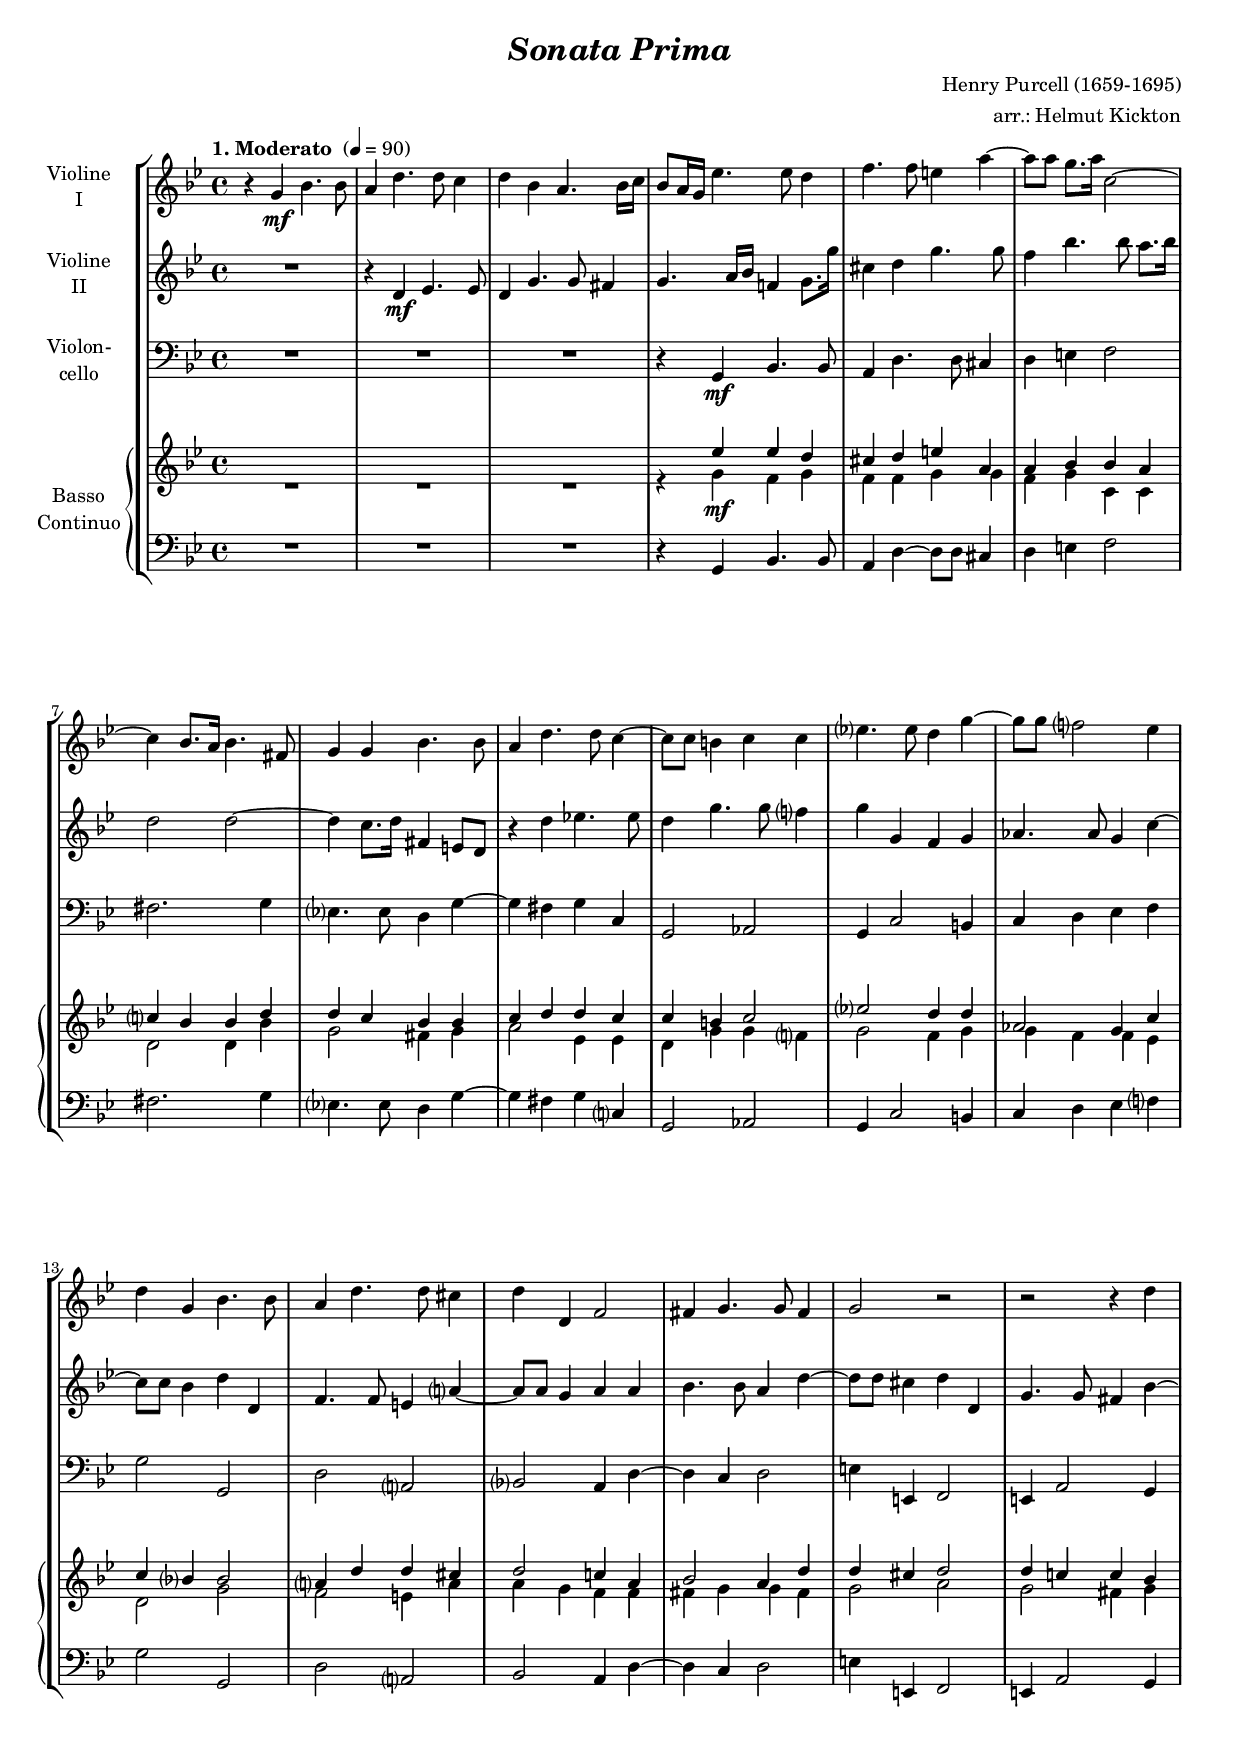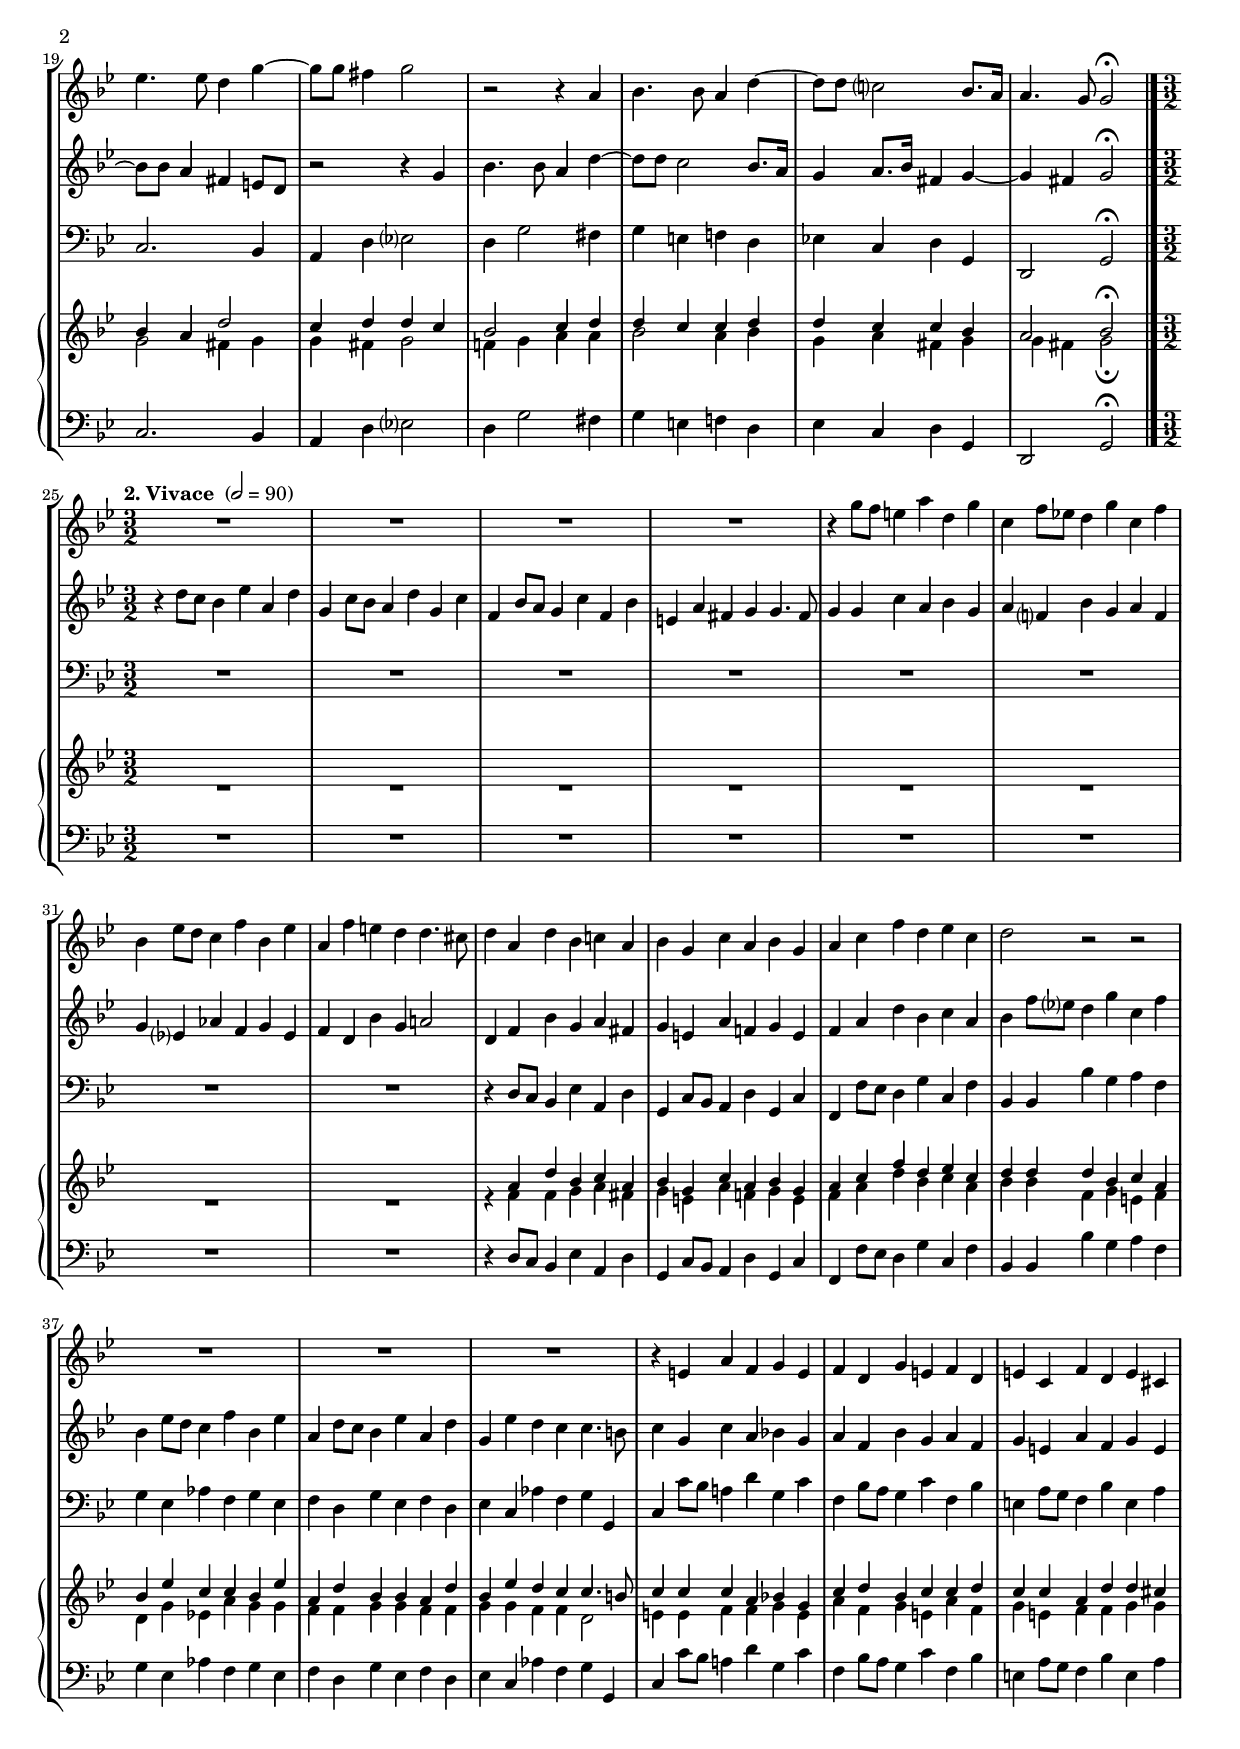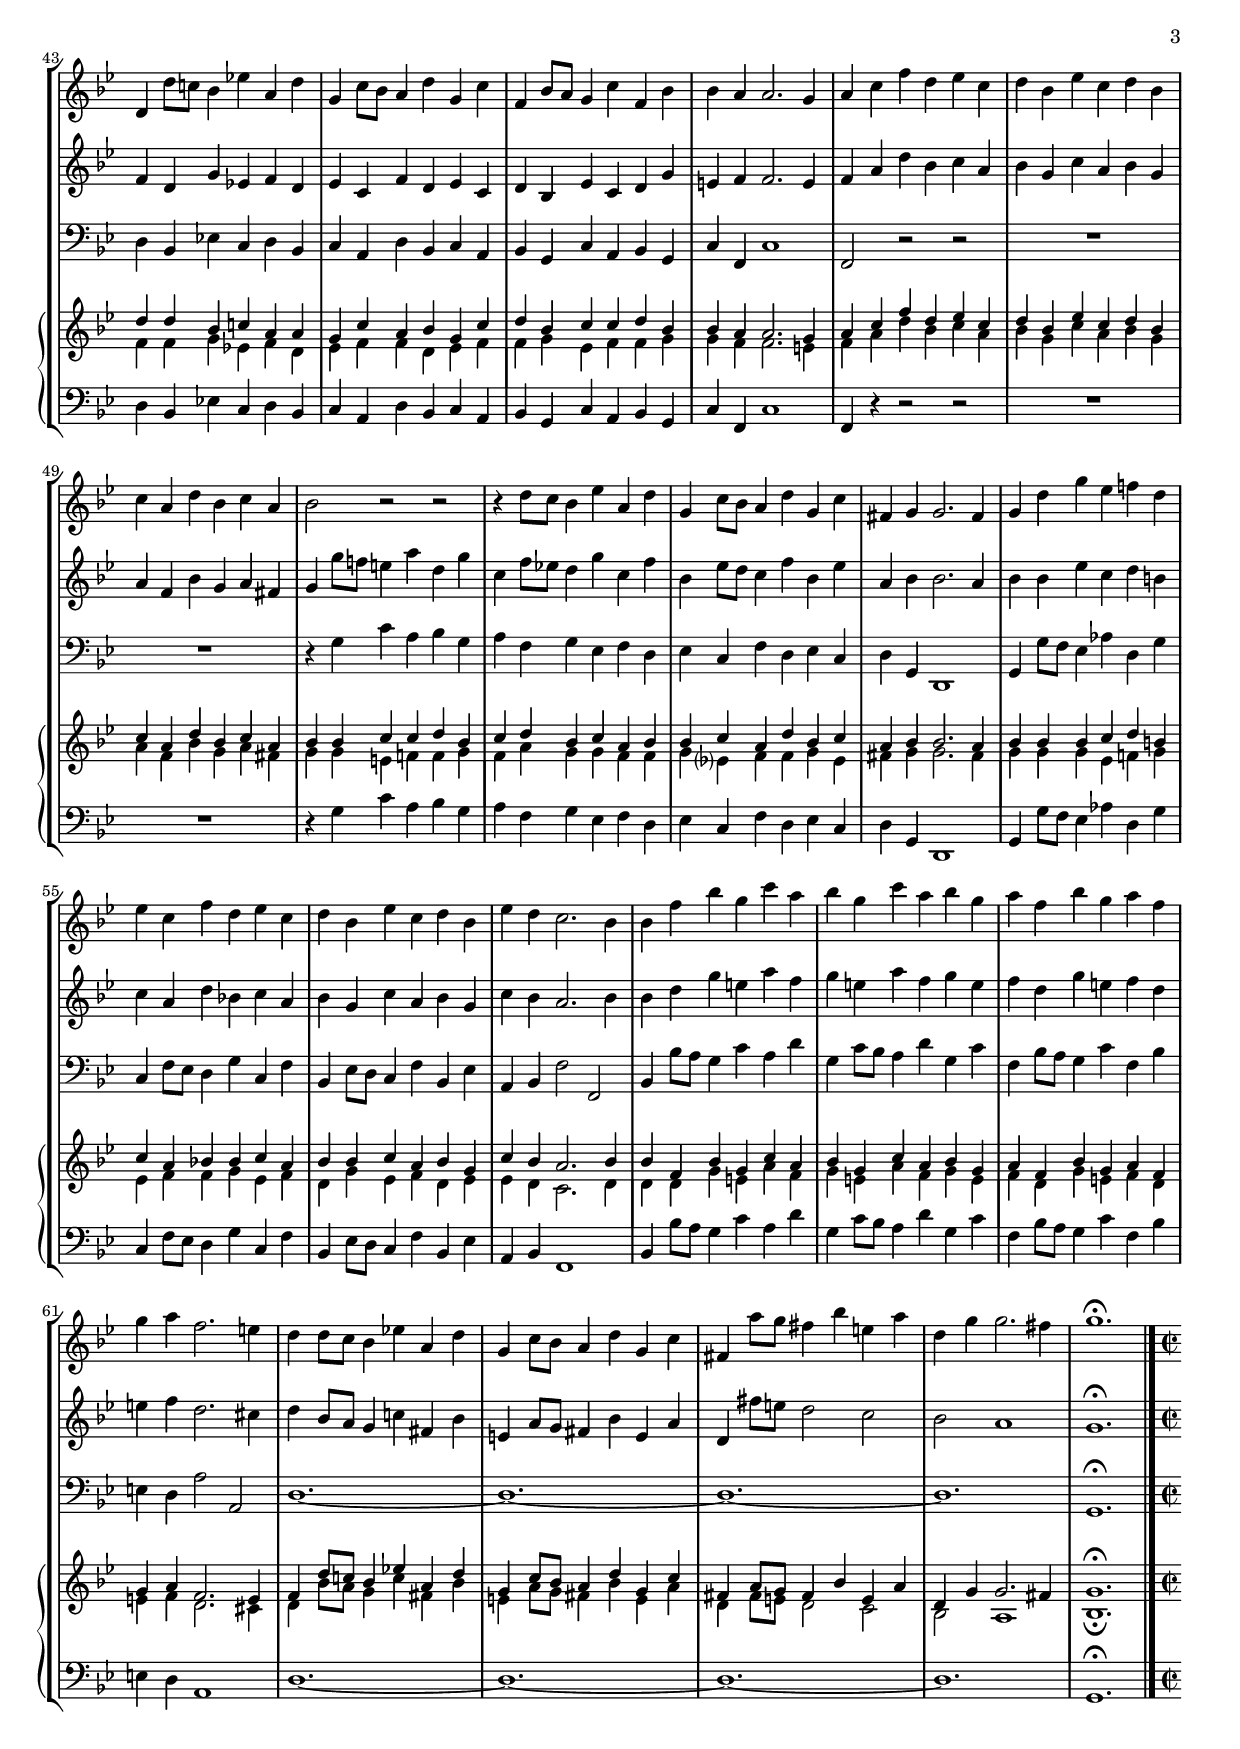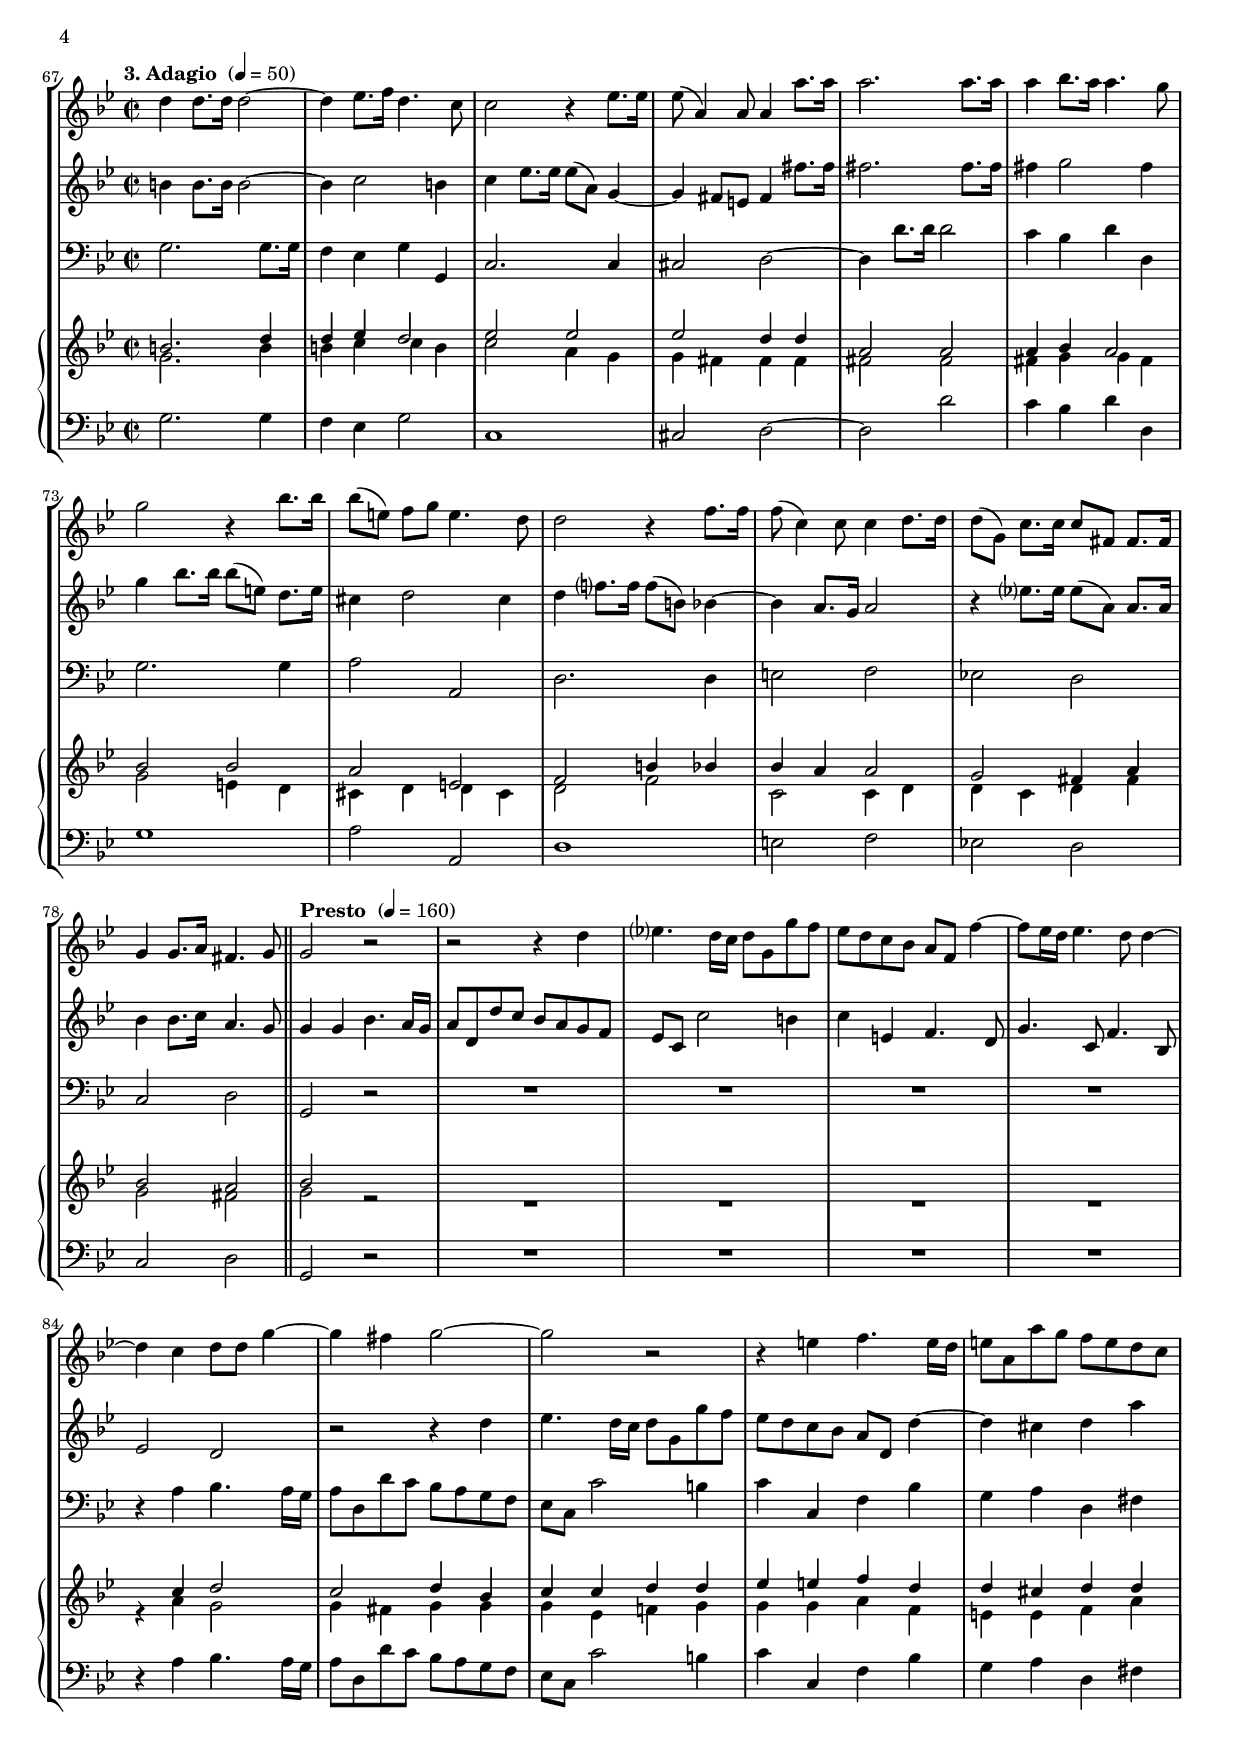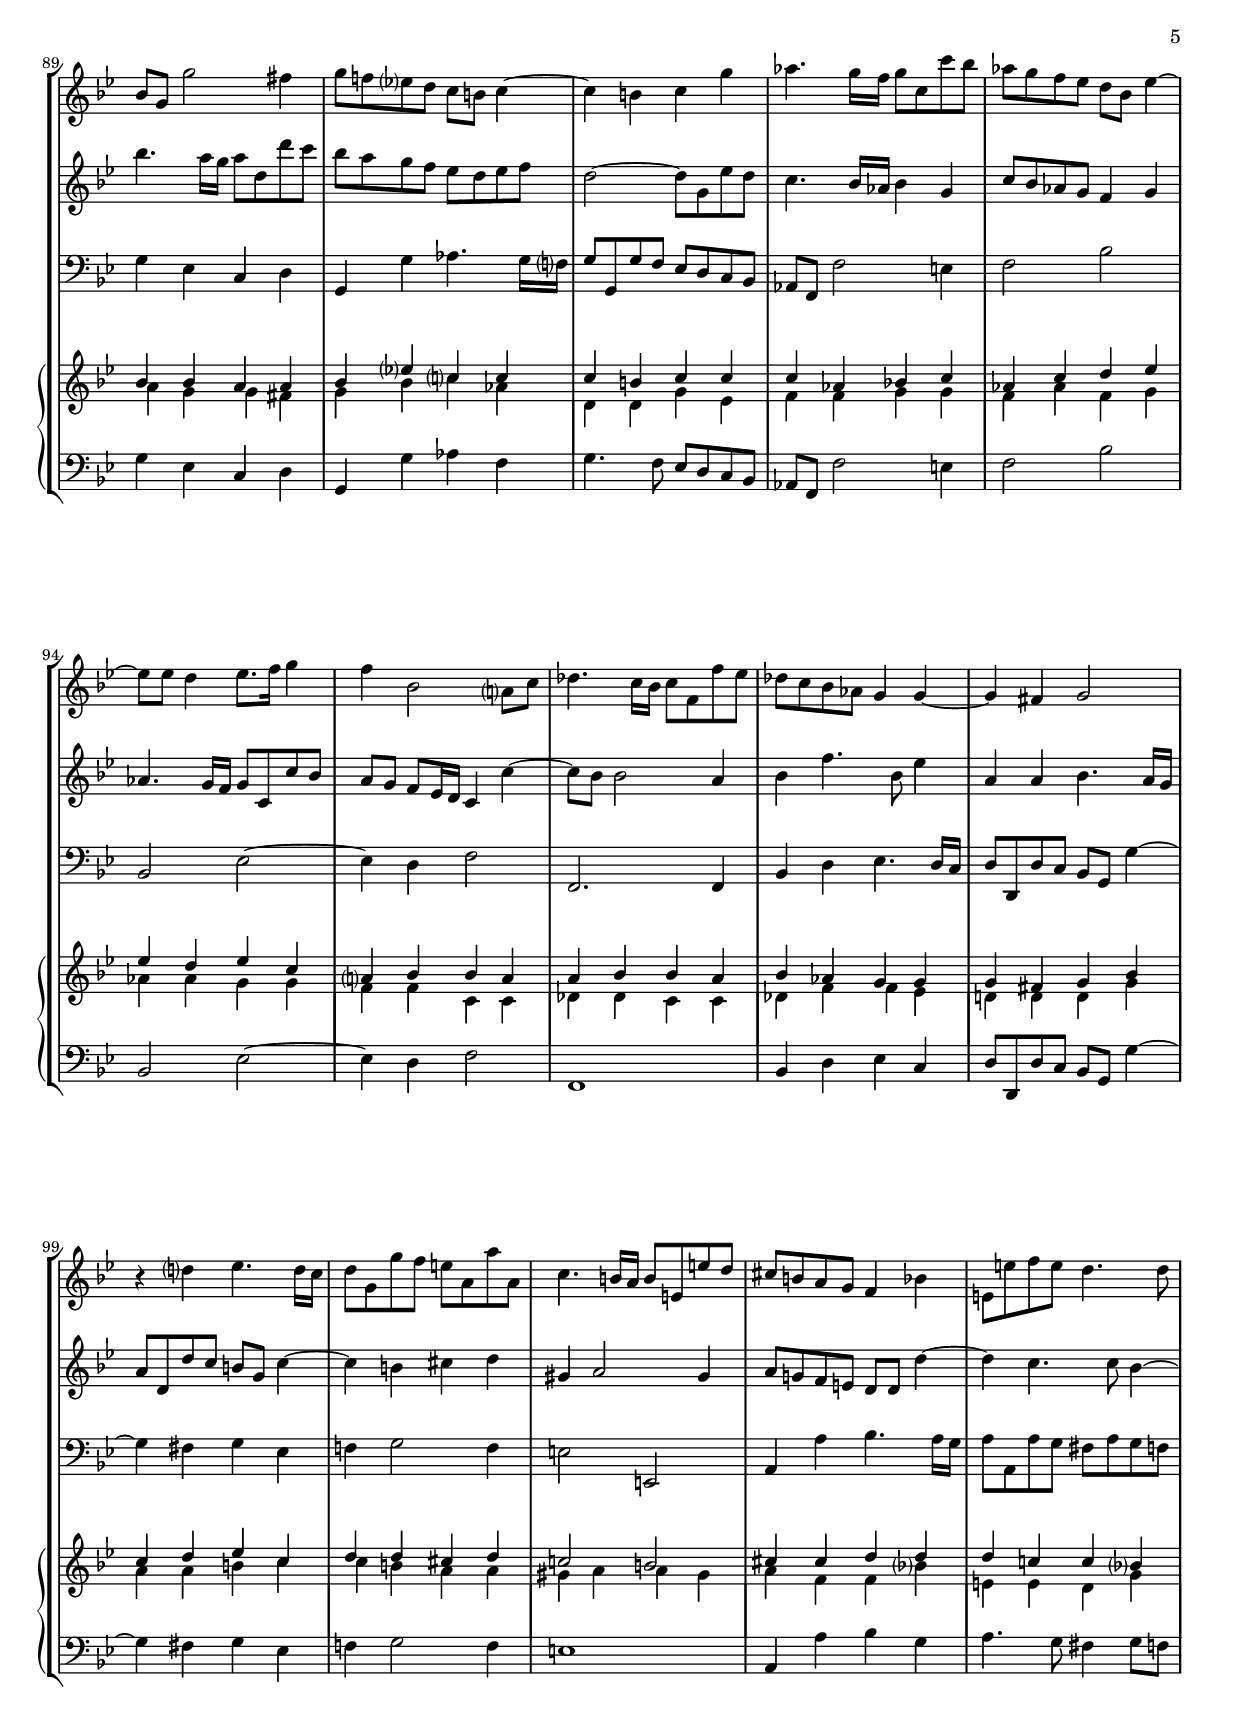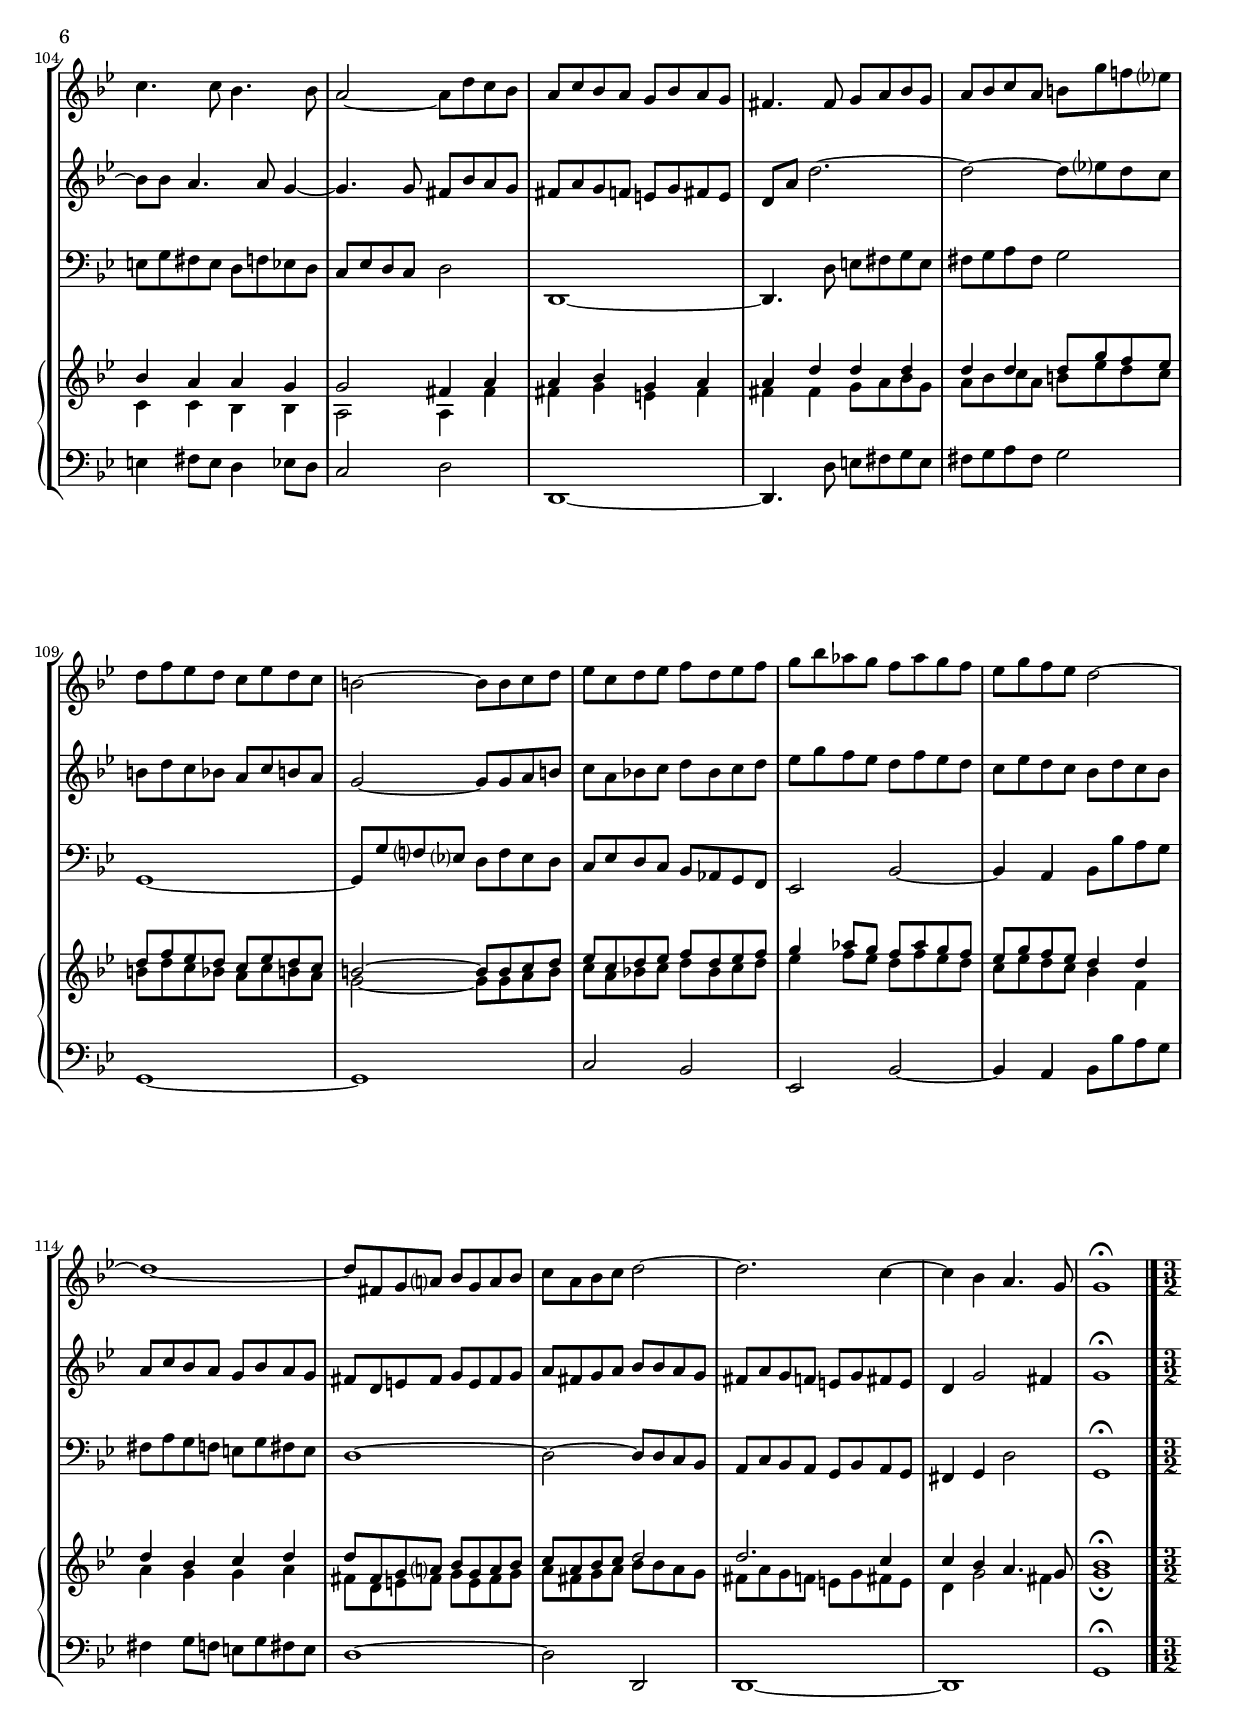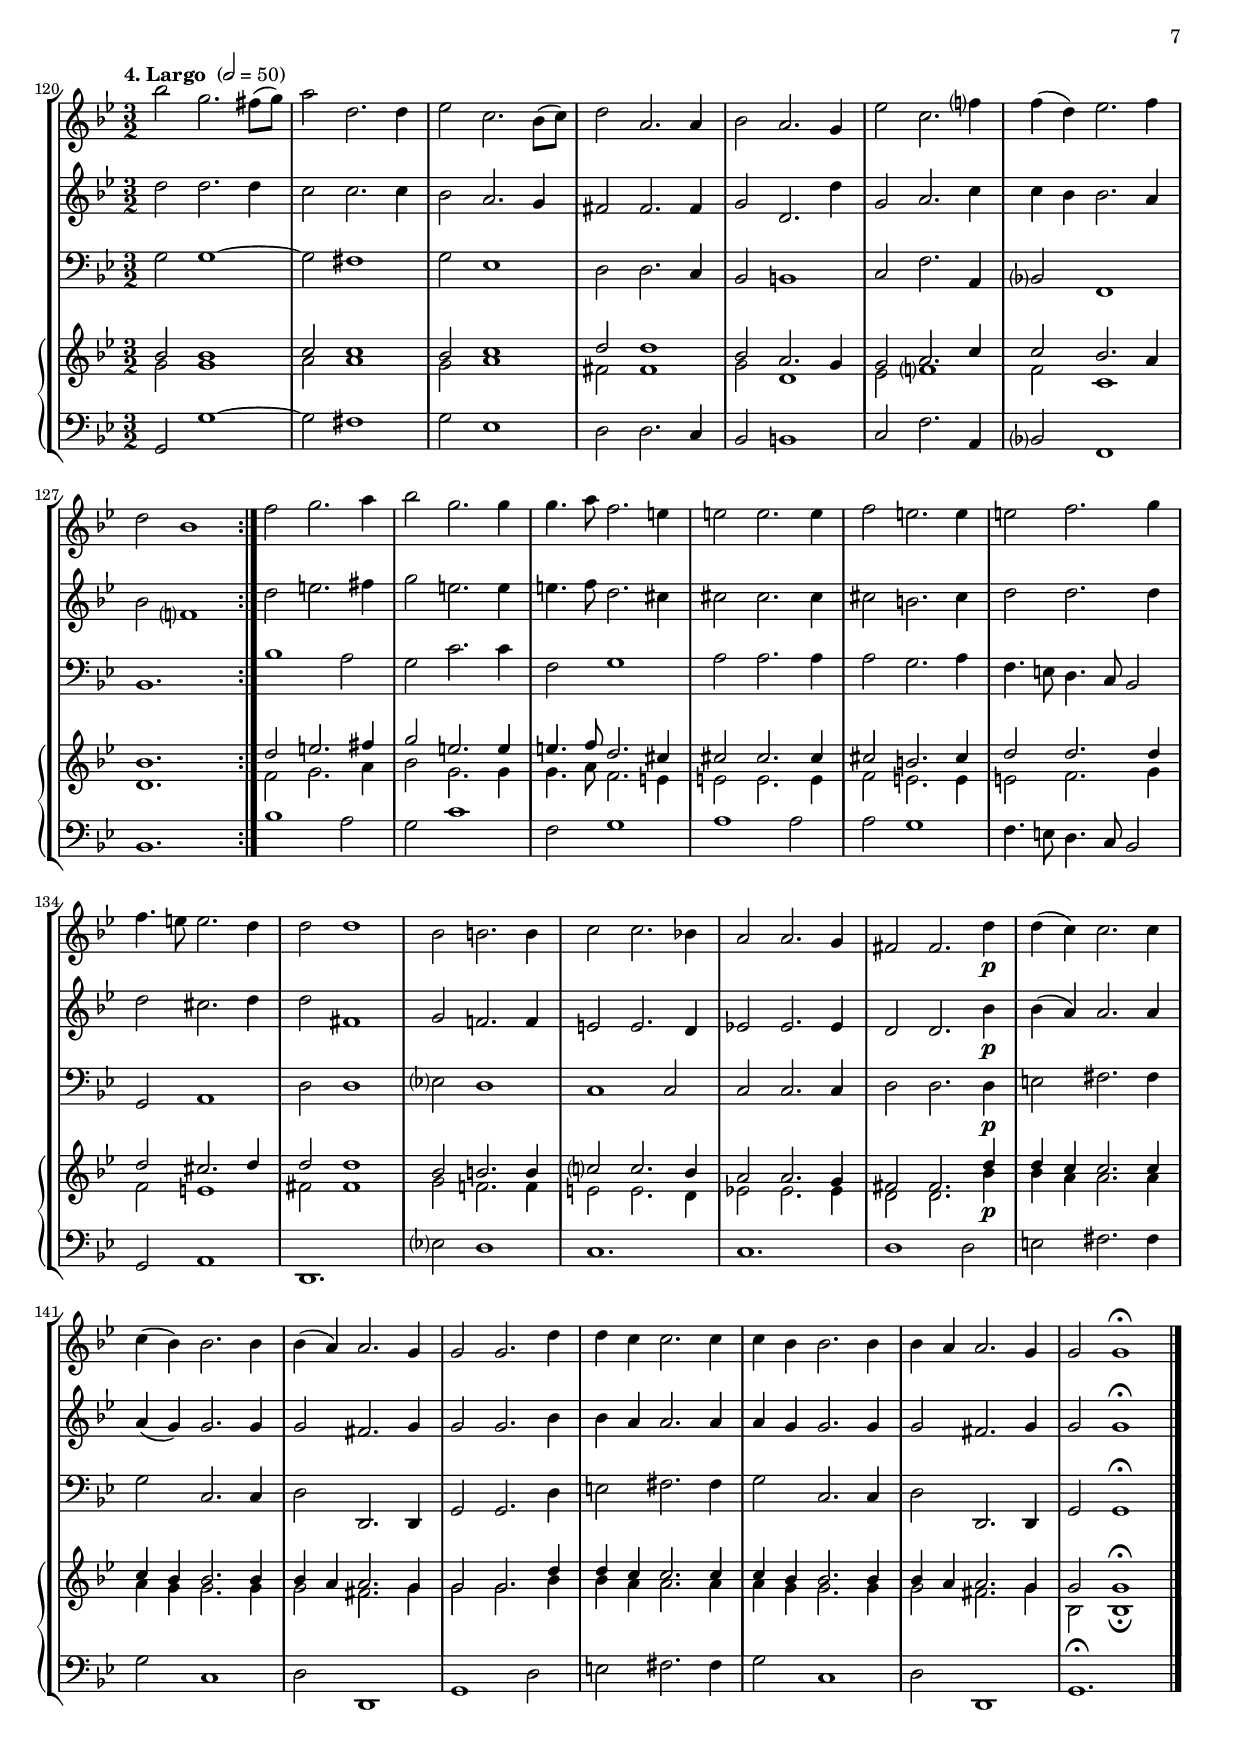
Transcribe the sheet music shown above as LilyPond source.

\version "2.14.2"
\include "deutsch.ly"

#(set-global-staff-size 17.1)

\header {
  title     = \markup \bold \italic "Sonata Prima"
  composer  = "Henry Purcell (1659-1695)"
  arranger  = "arr.: Helmut Kickton"
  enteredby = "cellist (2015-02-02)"
}

voiceconsts = {
  \key g \minor
  %\numericTimeSignature
  \compressFullBarRests
%  \set tupletSpannerDuration = #(ly:make-moment 1 4)
  % Set default beaming for all staves
%  \set Timing.beamExceptions = #'()
%  \set Timing.baseMoment     = #(ly:make-moment 1 4)
%  \set Timing.beatStructure  = #'(1 1 1 1)
}

mihi = "clarinet"
mist = "string ensemble 1"
miba = "drawbar organ"
mikl = "harpsichord"
%mikl = "acoustic grand"

introa = {            \tempo "1. Moderato " 4=90  \time 4/4 }
introb = { \break     \tempo "2. Vivace "   2=90  \time 3/2 }
introc = { \pageBreak \tempo "3. Adagio "   4=50  \time 2/2 }
introd = { \bar "||"  \tempo "Presto "      4=160 }
introe = { \pageBreak \tempo "4. Largo "    2=50  \time 3/2 }

va = \relative c'' {
  \voiceconsts

  \introa
  r4 g\mf b4. b8
  a4 d4. d8 c4
  d b a4. b16 c
  b8 a16 g es'4. es8 d4

  f4. f8 e4 a~
  a8 a g8. a16 c,2~
  c4 b8. a16 b4. fis8
  g4 g b4. b8
  a4 d4. d8 c4~

  c8 c h4 c c
  es?4. es8 d4 g~
  g8 g f?2 es4
  d g, b4. b8
  a4 d4. d8 cis4
  d d, f2

  fis4 g4. g8 fis4
  g2 r
  r r4 d'
  es4. es8 d4 g~
  g8 g fis4 g2

  r r4 a,
  b4. b8 a4 d~
  d8 d c?2 b8. a16
  a4. g8 g2\fermata \bar "|."

  \introb
  R1.*4
  r4 g'8 f e4 a d, g
  c, f8 es! d4 g c, f

  b, es8 d c4 f b, es
  a, f' e d d4. cis8
  d4 a d b c! a
  b g c a b g

  a c f d es c
  d2 r r
  R1.*3
  r4 e, a f g e
  f d g e f d

  e c f d e cis
  d d'8 c! b4 es! a, d
  g, c8 b a4 d g, c
  f, b8 a g4 c f, b

  b a a2. g4
  a c f d es c
  d b es c d b
  c a d b c a
  b2 r r

  r4 d8 c b4 es a, d
  g, c8 b a4 d g, c
  fis, g g2. fis4
  g d' g es f! d

  es c f d es c
  d b es c d b
  es d c2. b4
  b f' b g c a

  b g c a b g
  a f b g a f
  g a f2. e4
  d d8 c b4 es! a, d

  g, c8 b a4 d g, c
  fis, a'8 g fis4 b e, a
  d, g g2. fis4
  g1.\fermata \bar "|."

  \introc
  d4 d8. d16 d2~
  d4 es8. f16 d4. c8
  c2 r4 es8. es16
  es8( a,4) a8 a4 a'8. a16
  a2. a8. a16

  a4 b8. a16 a4. g8
  g2 r4 b8. b16
  b8( e,) f[ g] e4. d8
  d2 r4 f8. f16
  f8( c4) c8 c4 d8. d16

  d8( g,) c8.[ c16] c8 fis, fis8.[ fis16]
  g4 g8. a16 fis4. g8

  \introd
  g2 r
  r r4 d'
  es?4. d16 c d8 g, g' f

  es d c b a f f'4~
  f8 es16 d es4. d8 d4~
  d c d8 d g4~
  g fis g2~
  g r
  r4 e f4. e16 d

  e8 a, a' g f e d c
  b g g'2 fis4
  g8 f! es? d c h c4~
  c h c g'

  as4. g16 f g8 c, c' b
  as g f es d b es4~
  es8 es d4 es8. f16 g4
  f b,2 a?8 c

  des4. c16 b c8 f, f' es
  des c b as g4 g~
  g fis g2
  r4 d'? es4. d16 c
  d8 g, g' f e a, a' a,

  c4. h16 a h8 e, e' d
  cis h a g f4 b!
  e,8 e' f e d4. d8
  c4. c8 b4. b8

  a2~ a8 d c b
  a c b a g b a g
  fis4. fis8 g a b g
  a b c a h g' f! es?

  d f es d c es d c
  h2~ h8 h c d
  es c d es f d es f
  g b as g f as g f

  es g f es d2~
  d1~
  d8 fis, g a? b g a b
  c a b c d2~
  d2. c4~
  c b a4. g8
  g1\fermata \bar "|."

  \introe
  \repeat volta 2 {
    b'2 g2. fis8( g)
    a2 d,2. d4
    es2 c2. b8( c)
    d2 a2. a4
    b2 a2. g4
    es'2 c2. f?4

    f( d) es2. f4
    d2 b1
  }
  f'2 g2. a4
  b2 g2. g4
  g4. a8 f2. e4
  e2 e2. e4
  f2 e2. e4

  e2 f2. g4
  f4. e8 e2. d4
  d2 d1
  b2 h2. h4
  c2 c2. b!4
  a2 a2. g4
  fis2 fis2. d'4\p

  d( c) c2. c4
  c( b) b2. b4
  b( a) a2. g4
  g2 g2. d'4
  d c c2. c4
  c b b2. b4
  b a a2. g4
  g2 g1\fermata \bar "|."
}

vb = \relative c' {
  \voiceconsts

  \introa
  R1
  r4 d\mf es4. es8
  d4 g4. g8 fis4
  g4. a16 b f!4 g8. g'16

  cis,4 d g4. g8
  f4 b4. b8 a8. b16
  d,2 d~
  d4 c8. d16 fis,4 e8 d
  r4 d' es!4. es8

  d4 g4. g8 f?4
  g g, f g
  as4. as8 g4 c~
  c8 c b4 d d,
  f4. f8 e4 a?~
  a8 a g4 a a

  b4. b8 a4 d~
  d8 d cis4 d d,
  g4. g8 fis4 b~
  b8 b a4 fis e8 d
  r2 r4 g

  b4. b8 a4 d~
  d8 d c2 b8. a16
  g4 a8. b16 fis4 g~
  g fis g2\fermata \bar "|."

  \introb
  r4 d'8 c b4 es a, d
  g, c8 b a4 d g, c
  f, b8 a g4 c f, b

  e, a fis g g4. fis8
  g4 g c a b g
  a f? b g a f
  g es? as f g es

  f d b' g a!2
  d,4 f b g a fis
  g e a f! g e
  f a d b c a

  b f'8 es? d4 g c, f
  b, es8 d c4 f b, es
  a, d8 c b4 es a, d4
  g, es' d c c4. h8

  c4 g c a b! g
  a f b g a f
  g e a f g e
  f d g es! f d

  es c f d es c
  d b es c d g
  e f f2. e4
  f a d b c a
  b g c a b g

  a f b g a fis
  g g'8 f! e4 a d, g
  c, f8 es! d4 g c, f
  b, es8 d c4 f b, es

  a, b b2. a4
  b b es c d h
  c a d b! c a
  b g c a b g
  c b a2. b4

  b d g e a f
  g e a f g e
  f d g e f d
  e f d2. cis4

  d b8 a g4 c! fis, b
  e, a8 g fis4 b e, a
  d, fis'8 e d2 c
  b a1
  g1.\fermata \bar "|."

  \introc
  h4 h8. h16 h2~
  h4 c2 h4
  c4 es8. es16 es8( a,) g4~
  g fis8 e fis4 fis'8. fis16

  fis2. fis8. fis16
  fis4 g2 fis4
  g4 b8. b16 b8( e,) d8.[ e16]
  cis4 d2 cis4
  d f?8. f16 f8( h,) b4~
  b a8. g16 a2

  r4 es'?8. es16 es8( a,) a8.[ a16]
  b4 b8. c16 a4. g8

  \introd
  g4 g b4. a16 g
  a8 d, d' c b a g f
  es c c'2 h4

  c e, f4. d8
  g4. c,8 f4. b,8
  es2 d
  r r4 d'
  es4. d16 c d8 g, g' f
  es d c b a8 d, d'4~

  d cis d a'
  b4. a16 g a8 d, d' c
  b a g f es d es f
  d2~ d8 g, es' d
  c4. b16 as b4 g

  c8 b as g f4 g
  as4. g16 f g8 c, c' b
  a g f[ es16 d] c4 c'~
  c8 b b2 a4
  b f'4. b,8 es4

  a, a b4. a16 g
  a8 d, d' c h g c4~
  c h cis d
  gis, a2 gis4
  a8 g! f e d d d'4~

  d c4. c8 b4~
  b8 b a4. a8 g4~
  g4. g8 fis b a g
  fis a g f e g fis e
  d a' d2.~

  d2~ d8 es? d c
  h d c b a c h a
  g2~ g8 g a h
  c a b! c d b c d

  es g f es d f es d
  c es d c b d c b
  a c b a g b a g
  fis d e fis g e fis g

  a fis g a b b a g
  fis a g f e g fis e
  d4 g2 fis4
  g1\fermata \bar "|."

  \introe
  \repeat volta 2 {
    d'2 d2. d4
    c2 c2. c4
    b2 a2. g4
    fis2 fis2. fis4
    g2 d2. d'4
    g,2 a2. c4

    c b b2. a4
    b2 f?1
  }
  d'2 e2. fis4
  g2 e2. e4
  e4. f8 d2. cis4
  cis2 cis2. cis4
  cis2 h2. cis4

  d2 d2. d4
  d2 cis2. d4
  d2 fis,1
  g2 f!2. f4
  e2 e2. d4
  es!2 es2. es4
  d2 d2. b'4\p

  b( a) a2. a4
  a( g) g2. g4
  g2 fis2. g4
  g2 g2. b4
  b a a2. a4
  a g g2. g4
  g2 fis2. g4
  g2 g1\fermata \bar "|."
}

vc = \relative c {
  \voiceconsts
  \clef "bass"

  \introa
  R1*3
  r4 g\mf b4. b8

  a4 d4. d8 cis4
  d e f2
  fis2. g4
  es?4. es8 d4 g~
  g fis g c,

  g2 as
  g4 c2 h4
  c d es f
  g2 g,
  d' a?
  b? a4 d~

  d c d2
  e4 e, f2
  e4 a2 g4
  c2. b4
  a d es?2

  d4 g2 fis4
  g e f! d
  es! c d g,
  d2 g\fermata \bar "|."

  \introb
  R1.*8
  r4 d'8 c b4 es a, d
  g, c8 b a4 d g, c

  f, f'8 es d4 g c, f
  b, b b' g a f
  g es as f g es
  f d g es f d

  es c as' f g g,
  c c'8 b a!4 d g, c
  f, b8 a g4 c f, b
  e, a8 g f4 b e, a

  d, b es! c d b
  c a d b c a
  b g c a b g
  c f, c'1
  f,2 r r
  R1.*2

  r4 g' c a b g
  a f g es f d
  es c f d es c
  d g, d1
  g4 g'8 f es4 as d, g

  c, f8 es d4 g c, f
  b, es8 d c4 f b, es
  a, b f'2 f,
  b4 b'8 a g4 c a d

  g, c8 b a4 d g, c
  f, b8 a g4 c f, b
  e, d a'2 a,
  d1.~
  d~
  d~
  d
  g,\fermata \bar "|."

  \introc
  g'2. g8. g16
  f4 es g g,
  c2. c4
  cis2 d~
  d4 d'8. d16 d2
  c4 b d d,

  g2. g4
  a2 a,
  d2. d4
  e2 f
  es! d
  c d

  \introd
  g, r
  R1*4
  r4 a' b4. a16 g

  a8 d, d' c b a g f
  es c c'2 h4
  c c, f b
  g a d, fis
  g es c d

  g, g' as4. g16 f?
  g8 g, g' f es d c b
  as f f'2 e4
  f2 b
  b, es~
  es4 d f2

  f,2. f4
  b d es4. d16 c
  d8 d, d' c b g g'4~
  g fis g es
  f! g2 f4
  e2 e,

  a4 a' b4. a16 g
  a8 a, a' g fis a g f
  e g fis e d f es d
  c es d c d2

  d,1~
  d4. d'8 e fis g e
  fis g a fis g2
  g,1~
  g8 g' f? es? d f es d

  c es d c b as g f
  es2 b'~
  b4 a b8 b' a g
  fis a g f e g fis e
  d1~

  d2~ d8 d c b
  a c b a g b a g
  fis4 g d'2
  g,1\fermata \bar "|."

  \introe
  \repeat volta 2 {
    g'2 g1~
    g2 fis1
    g2 es1
    d2 d2. c4
    b2 h1
    c2 f2. a,4

    b?2 f1
    b1.
  }
  b'1 a2
  g c2. c4
  f,2 g1
  a2 a2. a4
  a2 g2. a4

  f4. e8 d4. c8 b2
  g a1
  d2 d1
  es?2 d1
  c c2
  c c2. c4
  d2 d2. d4\p

  e2 fis2. fis4
  g2 c,2. c4
  d2 d,2. d4
  g2 g2. d'4
  e2 fis2. fis4
  g2 c,2. c4
  d2 d,2. d4
  g2 g1\fermata \bar "|."
}

vd = \relative c'' {
  \voiceconsts

  \introa
  s1*3
  s4 es es d

  cis d e a,
  a b b a
  c? b b d
  d c b b
  c d d c

  c h c2
  es? d4 d
  as2 g4 c
  c b? b2
  a?4 d d cis

  d2 c!4 a
  b2 a4 d
  d cis d2
  d4 c! c b
  b a d2

  c4 d d c
  b2 c4 d
  d c c d
  d c c b
  a2 b\fermata \bar "|."

  \introb
  s1.*8
  s4 a d b c a

  b g c a b g
  a c f d es c
  d d d b c a
  b es c c b es
  a, d b b a d

  b es d c c4. h8
  c4 c c a b! g
  c d b c c d
  c c a d d cis

  d d b c! a a
  g c a b g c
  d b c c d b
  b a a2. g4
  a c f d es c

  d b es c d b
  c a d b c a
  b b c c d b
  c d b c a b
  b c a d b c

  a b b2. a4
  b b b c d h
  c a b! b c a
  b b c a b g
  c b a2. b4

  b f b g c a
  b g c a b g
  a f b g a f
  g a f2. e4

  f d'8 c! b4 es! a, d
  g, c8 b a4 d g, c
  fis, a8 g fis4 b e, a
  d, g g2. fis4
  g1.\fermata \bar "|."

  \introc
  h2. d4
  d es d2
  es es
  es d4 d
  a2 a
  a4 b a2

  b b
  a e
  f h4 b
  b a a2
  g fis4 a

  b2 a

  \introd
  b s
  s1*4

  s4 c d2
  c d4 b
  c c d d
  es e f d
  d cis d d

  b b a a
  b es? c? c
  c h c c
  c as b! c
  as c d es

  es d es c
  a? b b a
  a b b a
  b as g g
  g fis g b

  c d es c
  d d cis d
  c!2 h
  cis4 cis d d

  d c! c b?
  b a a g
  g2 fis4 a
  a b g a

  a d d d
  d d d8 g f es
  d f es d c es d c
  h2~ h8 h c d

  es c d es f d es f
  g4 as8 g f as g f
  es g f es d4 d
  d b c d

  d8 fis, g a? b g a b
  c a b c d2
  d2. c4
  c b a4. g8
  b1\fermata \bar "|."

  \introe
  \repeat volta 2 {
    b2 b1
    c2 c1
    b2 c1
    d2 d1
    b2 a2. g4
    g2 a2. c4
    c2 b2. a4
    b1.
  }
  d2 e2. fis4
  g2 e2. e4

  e4. f8 d2. cis4
  cis2 cis2. cis4
  cis2 h2. cis4
  d2 d2. d4
  d2 cis2. d4
  d2 d1
  b2 h2. h4
  c?2 c2. b4
  a2 a2. g4

  fis2 fis2. d'4
  d c c2. c4
  c b b2. b4
  b a a2. g4
  g2 g2. d'4
  d c c2. c4
  c b b2. b4
  b a a2. g4
  g2 g1\fermata \bar "|."
}

ve = \relative c'' {
  \voiceconsts

  \introa
  R1*3
  r4 g f g

  f f g g
  f g c, c
  d2 d4 b'
  g2 fis4 g
  a2 es4 es

  d g g f?
  g2 f4 g
  g f f es
  d2 g
  f e4 a

  a g f f
  fis g g fis
  g2 a
  g fis4 g
  g2 fis4 g

  g fis g2
  f!4 g a a
  b2 a4 b
  g a fis g
  g fis g2\fermata \bar "|."

  \introb
  R1.*8
  r4 f f g a fis

  g e a f! g e
  f a d b c a
  b b f g e f
  d g es! a g g
  f f g g f f

  g g f f d2
  e4 e f f g e
  a f g e a f
  g e f f g g

  f f g es! f d
  es f f d es f
  f g es f f g
  g f f2. e4
  f a d b c a

  b g c a b g
  a f b g a fis
  g g e f! f g
  f a g g f f
  g es? f f g es

  fis g g2. fis4
  g g g es f! g
  es f f g es f
  d g es f d es
  es d c2. d4

  d d g e a f
  g e a f g e
  f d g e f d
  e f d2. cis4

  d b'8 a g4 c fis, b
  e, a8 g fis4 b e, a
  d, fis8 e d2 c
  b a1
  b1.\fermata \bar "|."

  \introc
  g'2. h4
  h c c h
  c2 a4 g
  g fis fis fis
  fis2 fis
  fis4 g g fis

  g2 e4 d
  cis d d cis
  d2 f
  c c4 d
  d c d fis

  g2 fis

  \introd
  g r
  R1*4

  r4 a g2
  g4 fis g g
  g es f! g
  g g a f
  e e f a

  a g g fis
  g b c as
  d, d g es
  f f g g
  f as f g

  as as g g
  f f c c
  des des c c
  des f f es
  d! d d g

  a a h c
  c h a a
  gis a a gis
  a f f b?

  e, e d g
  c, c b b
  a2 a4 fis'
  fis g e fis

  fis fis g8 a b g
  a b c a h es d c
  h d c b a c h a
  g2~ g8 g a h

  c a b! c d b c d
  es4 f8 es d f es d
  c es d c b4 f
  a g g a

  fis8 d e fis g e fis g
  a fis g a b b a g
  fis a g f e g fis e
  d4 g2 fis4
  g1\fermata \bar "|."

  \introe
  \repeat volta 2 {
    g2 g1
    a2 a1
    g2 a1
    fis2 fis1
    g2 d1
    es2 f?1
    f2 c1
    d1.
  }
  f2 g2. a4
  b2 g2. g4

  g4. a8 f2. e4
  e2 e2. e4
  f2 e2. e4
  e2 f2. g4
  f2 e1
  fis2 fis1
  g2 f!2. f4
  e2 e2. d4
  es!2 es2. es4

  d2 d2. b'4
  b a a2. a4
  a g g2. g4
  g2 fis2. g4
  g2 g2. b4
  b a a2. a4
  a g g2. g4
  g2 fis2. g4
  b,2 b1\fermata \bar "|."
}

vf =  {
  s1*3
  s4 s\mf s2
  s1*165
  s2. s4\p
}

vg = \relative c {
  \voiceconsts
  \clef "bass"

  \introa
  R1*3
  r4 g b4. b8

  a4 d~ d8 d cis4
  d e f2
  fis2. g4
  es?4. es8 d4 g~
  g fis g c,?

  g2 as
  g4 c2 h4
  c d es f?
  g2 g,
  d' a?

  b a4 d~
  d c d2
  e4 e, f2
  e4 a2 g4
  c2. b4

  a d es?2
  d4 g2 fis4
  g e f! d
  es c d g,
  d2 g\fermata \bar "|."

  \introb
  R1.*8
  r4 d'8 c b4 es a, d
  g, c8 b a4 d g, c

  f, f'8 es d4 g c, f
  b, b b' g a f
  g es as f g es
  f d g es f d

  es c as' f g g,
  c c'8 b a!4 d g, c
  f, b8 a g4 c f, b
  e, a8 g f4 b e, a

  d, b es! c d b
  c a d b c a
  b g c a b g
  c f, c'1
  f,4 r r2 r
  R1.*2

  r4 g' c a b g
  a f g es f d
  es c f d es c
  d g, d1
  g4 g'8 f es4 as d, g

  c, f8 es d4 g c, f
  b, es8 d c4 f b, es
  a, b f1
  b4 b'8 a g4 c a d

  g, c8 b a4 d g, c
  f, b8 a g4 c f, b
  e, d a1
  d1.~
  d~
  d~
  d
  g,\fermata \bar "|."

  \introc
  g'2. g4
  f es g2
  c,1
  cis2 d~
  d d'
  c4 b d d,

  g1
  a2 a,
  d1
  e2 f
  es! d
  c d

  \introd
  g, r
  R1*4
  r4 a' b4. a16 g

  a8 d, d' c b a g f
  es c c'2 h4
  c c, f b
  g a d, fis
  g es c d

  g, g' as4 f
  g4. f8 es d c b
  as f f'2 e4
  f2 b
  b, es~
  es4 d f2

  f,1
  b4 d es c
  d8 d, d' c b g g'4~
  g fis g es
  f! g2 f4
  e1

  a,4 a' b g
  a4. g8 fis4 g8 f
  e4 fis8 e d4 es8 d
  c2 d

  d,1~
  d4. d'8 e fis g e
  fis g a fis g2
  g,1~
  g

  c2 b
  es, b'~
  b4 a b8 b' a g
  fis4 g8 f e g fis e
  d1~

  d2 d,
  d1~
  d
  g\fermata \bar "|."

  \introe
  \repeat volta 2 {
    g2 g'1~
    g2 fis1
    g2 es1
    d2 d2. c4
    b2 h1
    c2 f2. a,4

    b?2 f1
    b1.
  }
  b'1 a2
  g c1
  f,2 g1
  a a2
  a g1

  f4. e8 d4. c8 b2
  g a1
  d,1.
  es'?2 d1
  c1.
  c
  d1 d2

  e2 fis2. fis4
  g2 c,1
  d2 d,1
  g1 d'2
  e2 fis2. fis4
  g2 c,1
  d2 d,1
  g1.\fermata \bar "|."
}


music = \new StaffGroup <<
      \new Staff {
        \set Staff.midiInstrument = \mist
        \set Staff.instrumentName = \markup \center-column { "Violine" "I" }
        \transpose g g { \va }
      }

      \new Staff {
        \set Staff.midiInstrument = \mist
        \set Staff.instrumentName = \markup \center-column { "Violine" "II" }
        \transpose g g { \vb }
      }

      \new Staff {
        \set Staff.midiInstrument = \miba
        \set Staff.instrumentName = \markup \center-column { "Violon-" "cello" }
        \transpose g g { \vc }
      }

      \new PianoStaff <<
        \set PianoStaff.instrumentName = \markup \center-column { "Basso" "Continuo" }
        \set PianoStaff.midiInstrument = \mikl
        \new Staff {
          \transpose b b { << \vd \\ \ve >> }
        }

        \new Dynamics \vf

        \new Staff {
          \transpose b b { \vg }
        }
        >>
>>

\book {
  \score {
   \music
    \layout {}
  }

  \score {
    \unfoldRepeats \music

    \midi {
      \context {
        \Score
      }
    }
  }
}
